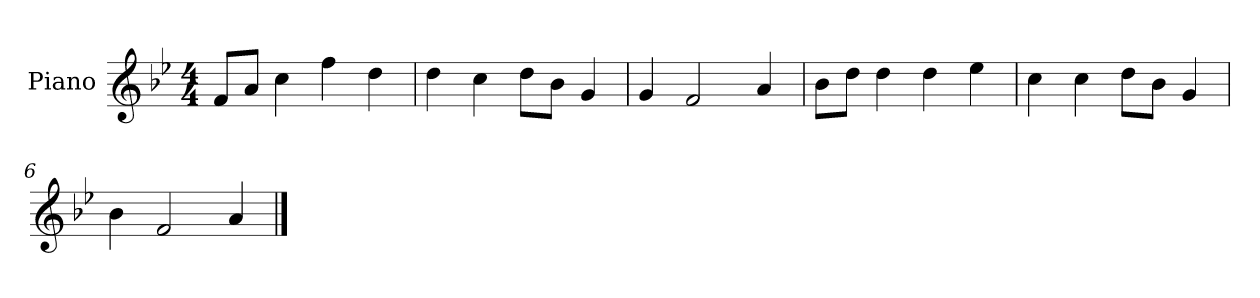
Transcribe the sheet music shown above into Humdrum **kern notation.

**kern
*part1
*staff1
*I"Piano
*I'P-no
*clefG2
*k[b-e-]
*M4/4
*MM90
=1
8f/L
8a/J
4cc\
4ff\
4dd\
=2
4dd\
4cc\
8dd\L
8b-\J
4g/
=3
4g/
2f/
4a/
=4
8b-\L
8dd\J
4dd\
4dd\
4ee-\
=5
4cc\
4cc\
8dd\L
8b-\J
4g/
=6
4b-\
2f/
4a/
==
*-
